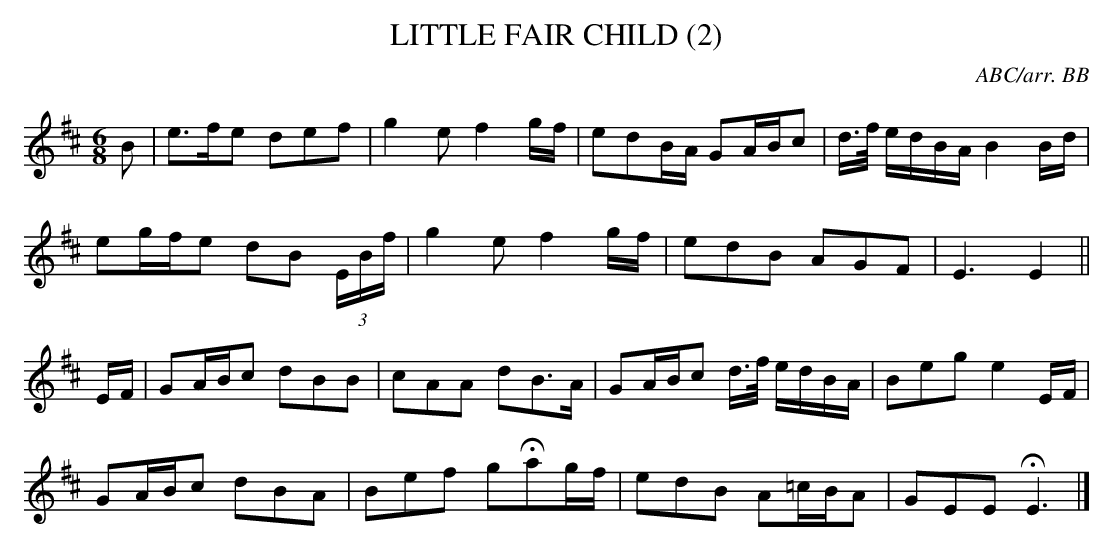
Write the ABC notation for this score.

X:1
T:LITTLE FAIR CHILD (2)
Y:"tenderly"
C:ABC/arr. BB
influence of Arthur Darley (see introductory note).
L:1/8
M:6/8
K:D
B|e>fe def|g2e f2g/f/|edB/A/ GA/B/c|d/>f/ e/d/B/A/ B2B/d/|
eg/f/e dB (3E/B/f/|g2e f2g/f/|edB AGF|E3 E2||
E/F/|GA/B/c dBB|cAA dB>A|GA/B/c d/>f/ e/d/B/A/|Beg e2E/F/|
GA/B/c dBA|Bef gHag/f/|edB A=c/B/A|GEE HE3|]
